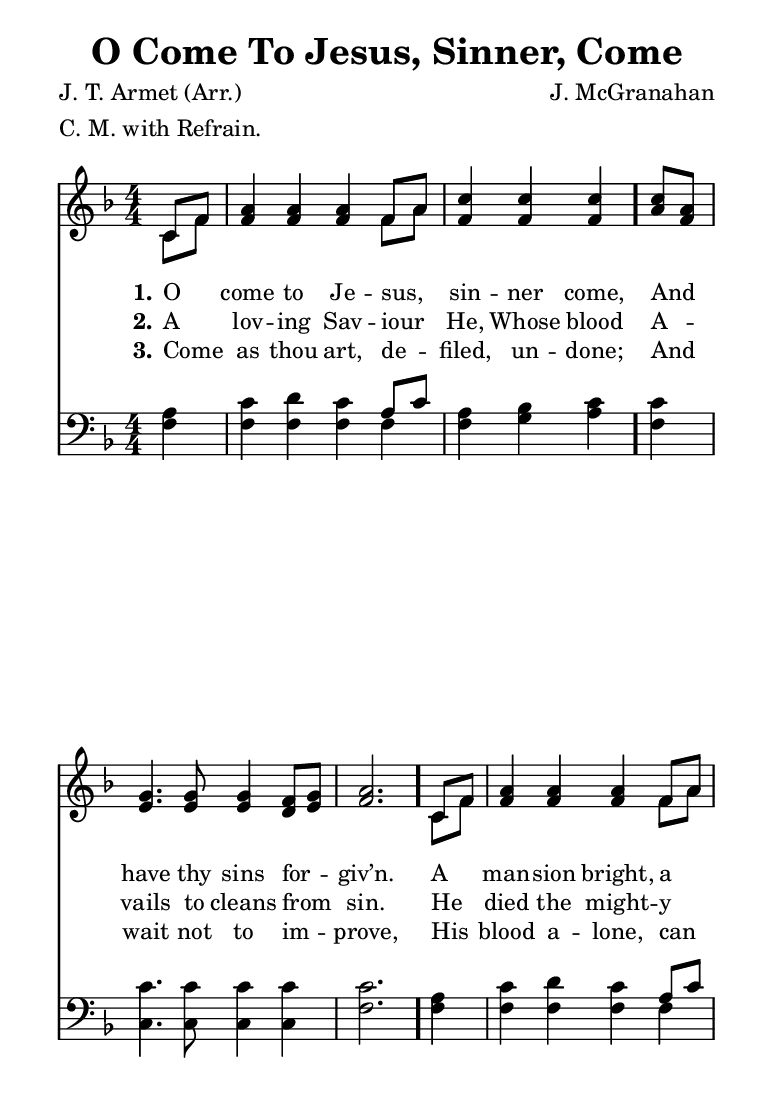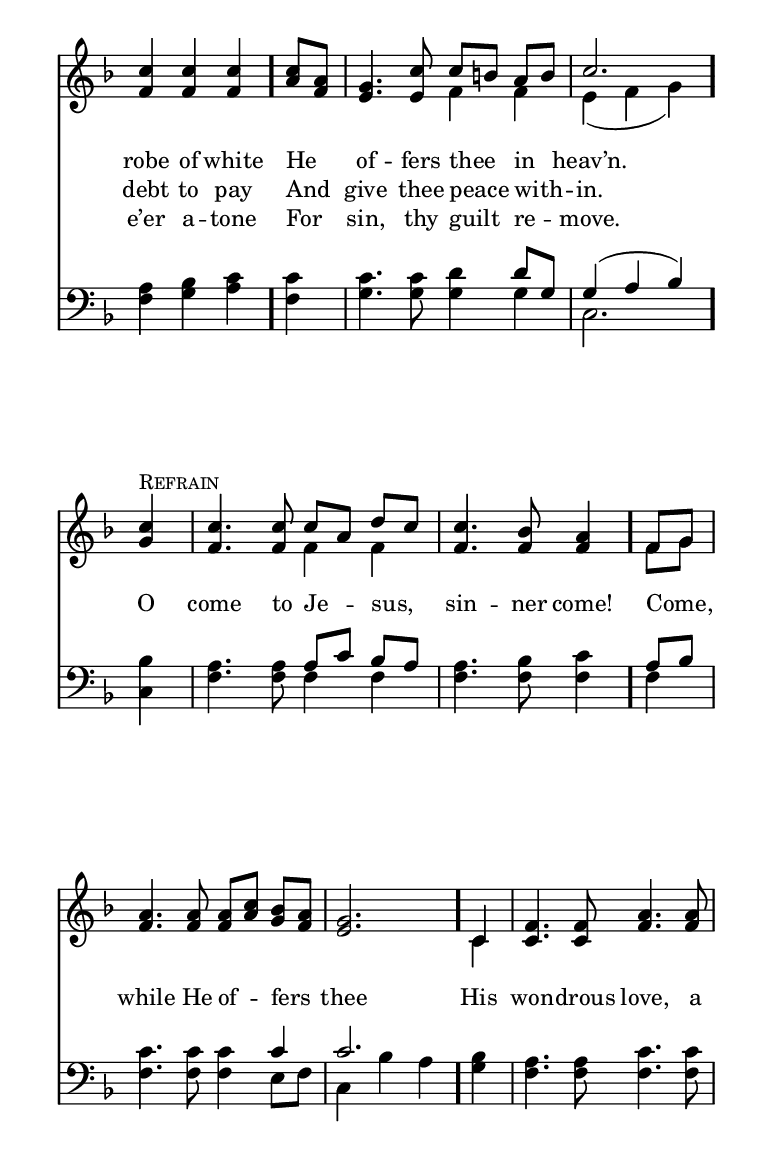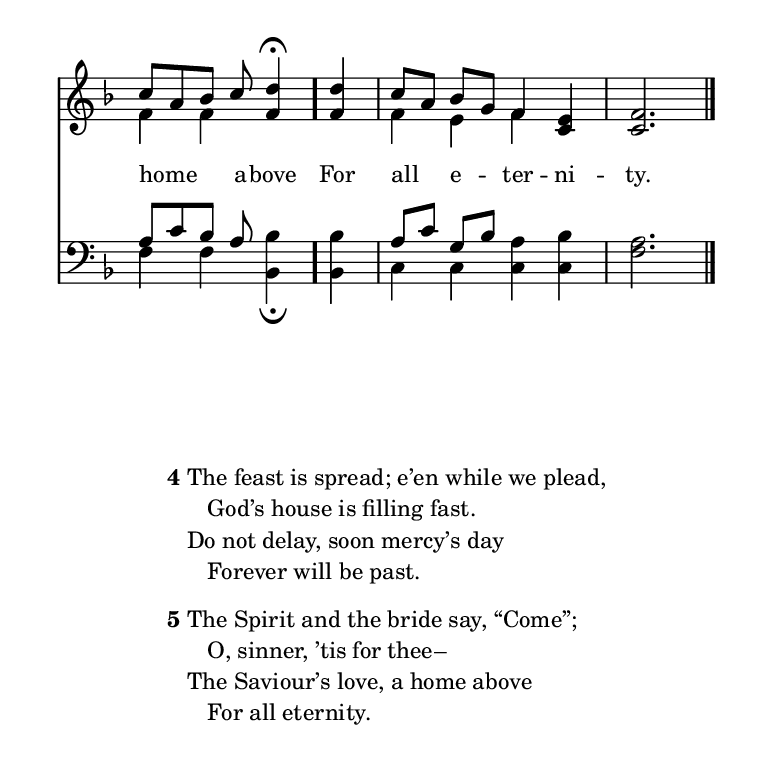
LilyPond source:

\include "common/global.ily"
\paper {
  \include "common/paper.ily"
  systems-per-page = ##f
}

\header{
  hymnnumber = "374"
  title = "O Come To Jesus, Sinner, Come"
  tunename = "None But Christ Can Satisfy"
  meter = "C. M. with Refrain."
  poet = "J. T. Armet (Arr.)"
  composer = "J. McGranahan"
  %copyright = ""
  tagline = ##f
}

% for fermata in MIDI
ta = { \tempo 4=80 }
tb = { \tempo 4=32 }

patternAA = { }

global = {
  \include "common/overrides.ily"
  \override Staff.TimeSignature.style = #'numbered
  \time 4/4
  \override Score.MetronomeMark.transparent = ##t % hide all fermata changes too
  \ta
  \key f \major
  \partial 4
  \autoBeamOff
}

notesSoprano = {
\global
\relative c' {

  c8[ f8] | a4 a4 a4 f8[ a8] | c4 c4 c4
  c8[ a8] | g4. g8 g4 f8[ g8] | a2.
  c,8[ f8] | a4 a4 a4 f8[ a8] | c4 c4 c4
  c8[ a8] | g4. c8 c8[ b!8] a8[ b8] | c2. \eogbreak

  << s^\markup { \small \caps "Refrain" }
  { c4 | c4. c8 c8[ a8] d8[ c8] | c4. bes8 a4 } >>
  f8[ g8] | a4. a8 a8[ c8] bes8[ a8] | g2.
  c,4 | f4. f8 a4. a8 | c8[ a8 bes8] c8 \tb d4 \fermata \ta
  d4 | c8[ a8] bes8[ g8] f4 e4 | f2.

  \bar "|."

}
}

notesAlto = {
\global
\relative e' {

  c8[ f8] | f4 f4 f4 f8[ a8] | f4 f4 f4
  a8[ f8] | e4. e8 e4 d8[ e8] | f2.
  c8[ f8] | f4 f4 f4 f8[ a8] | f4 f4 f4
  a8[ f8] | e4. e8 f4 f4 | e4( f4 g4)

  g4 | f4. f8 f4 f4 | f4. f8 f4
  f8[ g8] | f4. f8 f8[ a8] g8[ f8] | e2.
  c4 | c4. c8 f4. f8 | f4 f4 f4
  f4 | f4 e4 f4 c4 | c2.

}
}

notesTenor = {
\global
\relative a {

  a4 | c4 d4 c4 a8[ c8] | a4 bes4 c4
  c4 | c4. c8 c4 c4 | c2.
  a4 | c4 d4 c4 a8[ c8] | a4 bes4 c4
  c4 | c4. c8 d4 d8[ g,8] | g4( a4 bes4)

  bes4 | a4. a8 a8[ c8] bes8[ a8] | a4. bes8 c4 
  a8[ bes8] | c4. c8 c4 c4 | c2.
  bes4 | a4. a8 c4. c8 | a8[ c8 bes8] a8 bes4
  bes4 | a8[ c8] g8[ bes8] a4 bes4 | a2.

}
}

notesBass = {
\global
\relative f {

  f4 | f4 f4 f4 f4 | f4 g4 a4
  f4 | c4. c8 c4 c4 | f2.
  f4 | f4 f4 f4 f4 | f4 g4 a4
  f4 | g4. g8 g4 g4 | c,2.

  c4 | f4. f8 f4 f4 | f4. f8 f4
  f4 | f4. f8 f4 e8[ f8] | c4 bes'4 a4
  g4 | f4. f8 f4. f8 | f4 f4 bes,4_\fermata
  bes4 | c4 c4 c4 c4 | f2.

}
}

Refrain = \lyricmode {

O come to Je -- sus, sin -- ner come! \bar "."
Come, while He of -- fers thee \bar "."
His won -- drous love, a home a -- bove \bar "."
For all e -- ter -- ni -- ty. \bar "."

}

wordsA = \lyricmode {
\set stanza = "1."

O come to Je -- sus, sin -- ner come, \bar "."
And have thy sins for -- giv’n. \bar "."
A man -- sion bright, a robe of white \bar "."
He of -- fers thee in heav’n. \bar "."

}

wordsB = \lyricmode {
\set stanza = "2."

A lov -- ing Sav -- iour He, Whose blood
A -- vails to cleans from sin.
He died the might -- y debt to pay
And give thee peace with -- in.

\Refrain

}

wordsC = \lyricmode {
\set stanza = "3."

Come as thou art, de -- filed, un -- done;
And wait not to im -- prove,
His blood a -- lone, can e’er a -- tone
For sin, thy guilt re -- move.

}

wordsD = \markuplist {

\line { The feast is spread; e’en while we plead, }
\line { { \hspace #2 } God’s house is filling fast. }
\line { Do not delay, soon mercy’s day }
\line { { \hspace #2 } Forever will be past. }

}

wordsE = \markuplist {

\line { The Spirit and the bride say, “Come”; }
\line { { \hspace #2 } O, sinner, ’tis for thee– }
\line { The Saviour’s love, a home above }
\line { { \hspace #2 } For all eternity. }

}

\score {
  \context ChoirStaff <<
    \context Staff = upper <<
      \set Staff.autoBeaming = ##f
      \set ChoirStaff.systemStartDelimiter = #'SystemStartBar
      \set ChoirStaff.printPartCombineTexts = ##f
      \partcombine #'(2 . 9) \notesSoprano \notesAlto
      \context NullVoice = sopranos { \voiceOne << \notesSoprano >> }
      \context NullVoice = altos { \voiceTwo << \notesAlto >> }
      \context Lyrics = one   \lyricsto sopranos \wordsA
      \context Lyrics = two   \lyricsto sopranos \wordsB
      \context Lyrics = three \lyricsto sopranos \wordsC
    >>
    \context Staff = men <<
      \set Staff.autoBeaming = ##f
      \clef bass
      \set ChoirStaff.printPartCombineTexts = ##f
      \partcombine #'(2 . 9) \notesTenor \notesBass
      \context NullVoice = tenors { \voiceOne << \notesTenor >> }
      \context NullVoice = basses { \voiceTwo << \notesBass >> }
    >>
  >>
  \layout {
    \include "common/layout.ily"
  }
  \midi{
    \include "common/midi.ily"
  }
}

\markup { \fill-line { \column {
  \line{ \bold 4 \column { \wordsD } } \combine \null \vspace #0.4
  \line{ \bold 5 \column { \wordsE } }
} } }

\version "2.19.49"  % necessary for upgrading to future LilyPond versions.

% vi:set et ts=2 sw=2 ai nocindent syntax=lilypond:
